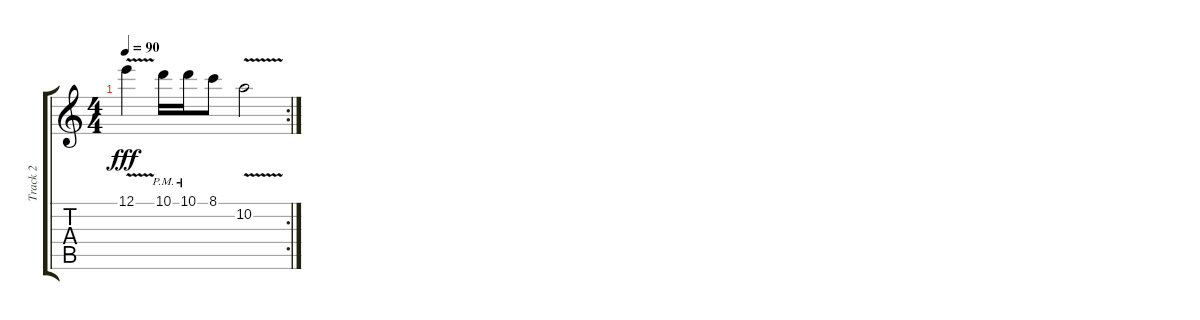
\track ("Track 2" "Track 2") {instrument overdrivenguitar}
\staff {score tabs}
\tuning (E4 B3 G3 D3 A2 E2) {hide}
\rc 2
\ts (4 4)
\tempo 90
\clef g2
\ks c
12.1{v}.4{dy fff} 10.1{pm}.16 10.1{pm}.16 8.1.8 10.2{v}.2
